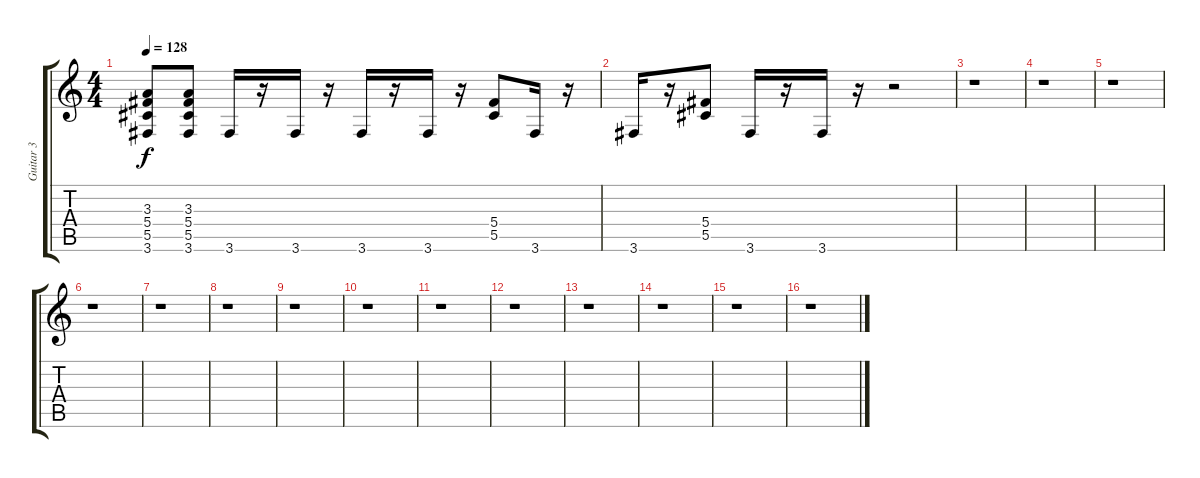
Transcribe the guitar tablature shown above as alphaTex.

\track ("Guitar 3" "Guitar 3") {instrument overdrivenguitar}
\staff {score tabs}
\tuning (Eb4 Bb3 Gb3 Db3 Ab2 Eb2) {hide}
\ts (4 4)
\tempo 128
\clef g2
\ks c
(3.3 5.4 5.5 3.6).8{dy f} (3.3 5.4 5.5 3.6).8 3.6.16 r.16 3.6.16 r.16 3.6.16 r.16 3.6.16 r.16 (5.4 5.5).8 3.6.16 r.16 |
3.6.16 r.16 (5.4 5.5).8 3.6.16 r.16 3.6.16 r.16 r.2 |
r.1 |
r.1 |
r.1 |
r.1 |
r.1 |
r.1 |
r.1 |
r.1 |
r.1 |
r.1 |
r.1 |
r.1 |
r.1 |
r.1
